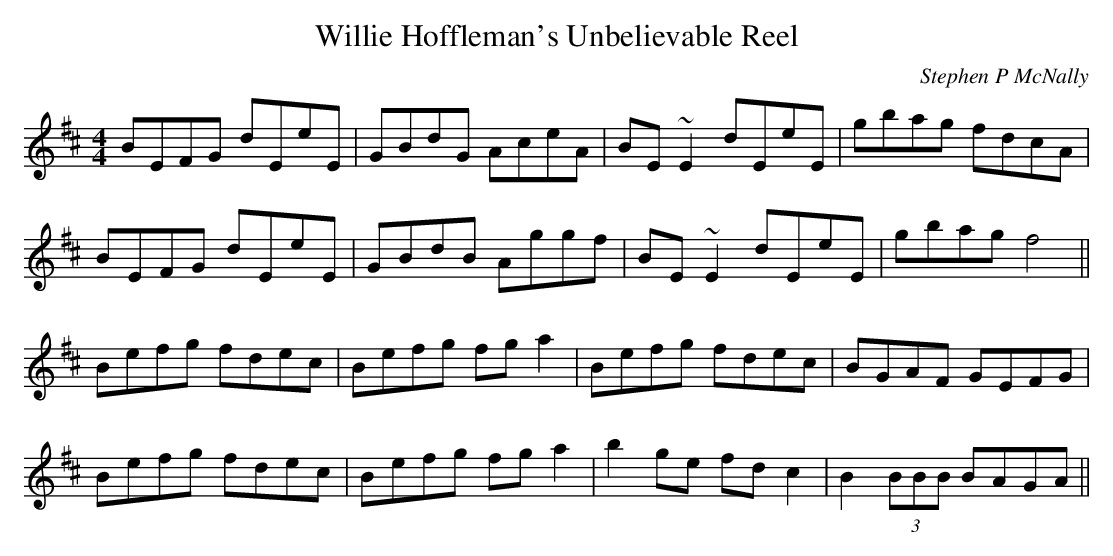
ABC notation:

X:1
T:Willie Hoffleman's Unbelievable Reel
M:4/4
L:1/8
C:Stephen P McNally
K:D
BEFG dEeE|GBdG AceA|BE~E2dEeE|gbag fdcA|!
BEFG dEeE|GBdB Aggf|BE~E2dEeE|gbag f4||!
Befg fdec|Befg fga2|Befg fdec|BGAF GEFG|!
Befg fdec|Befg fga2|b2ge fdc2|B2 (3BBB BAGA||!
